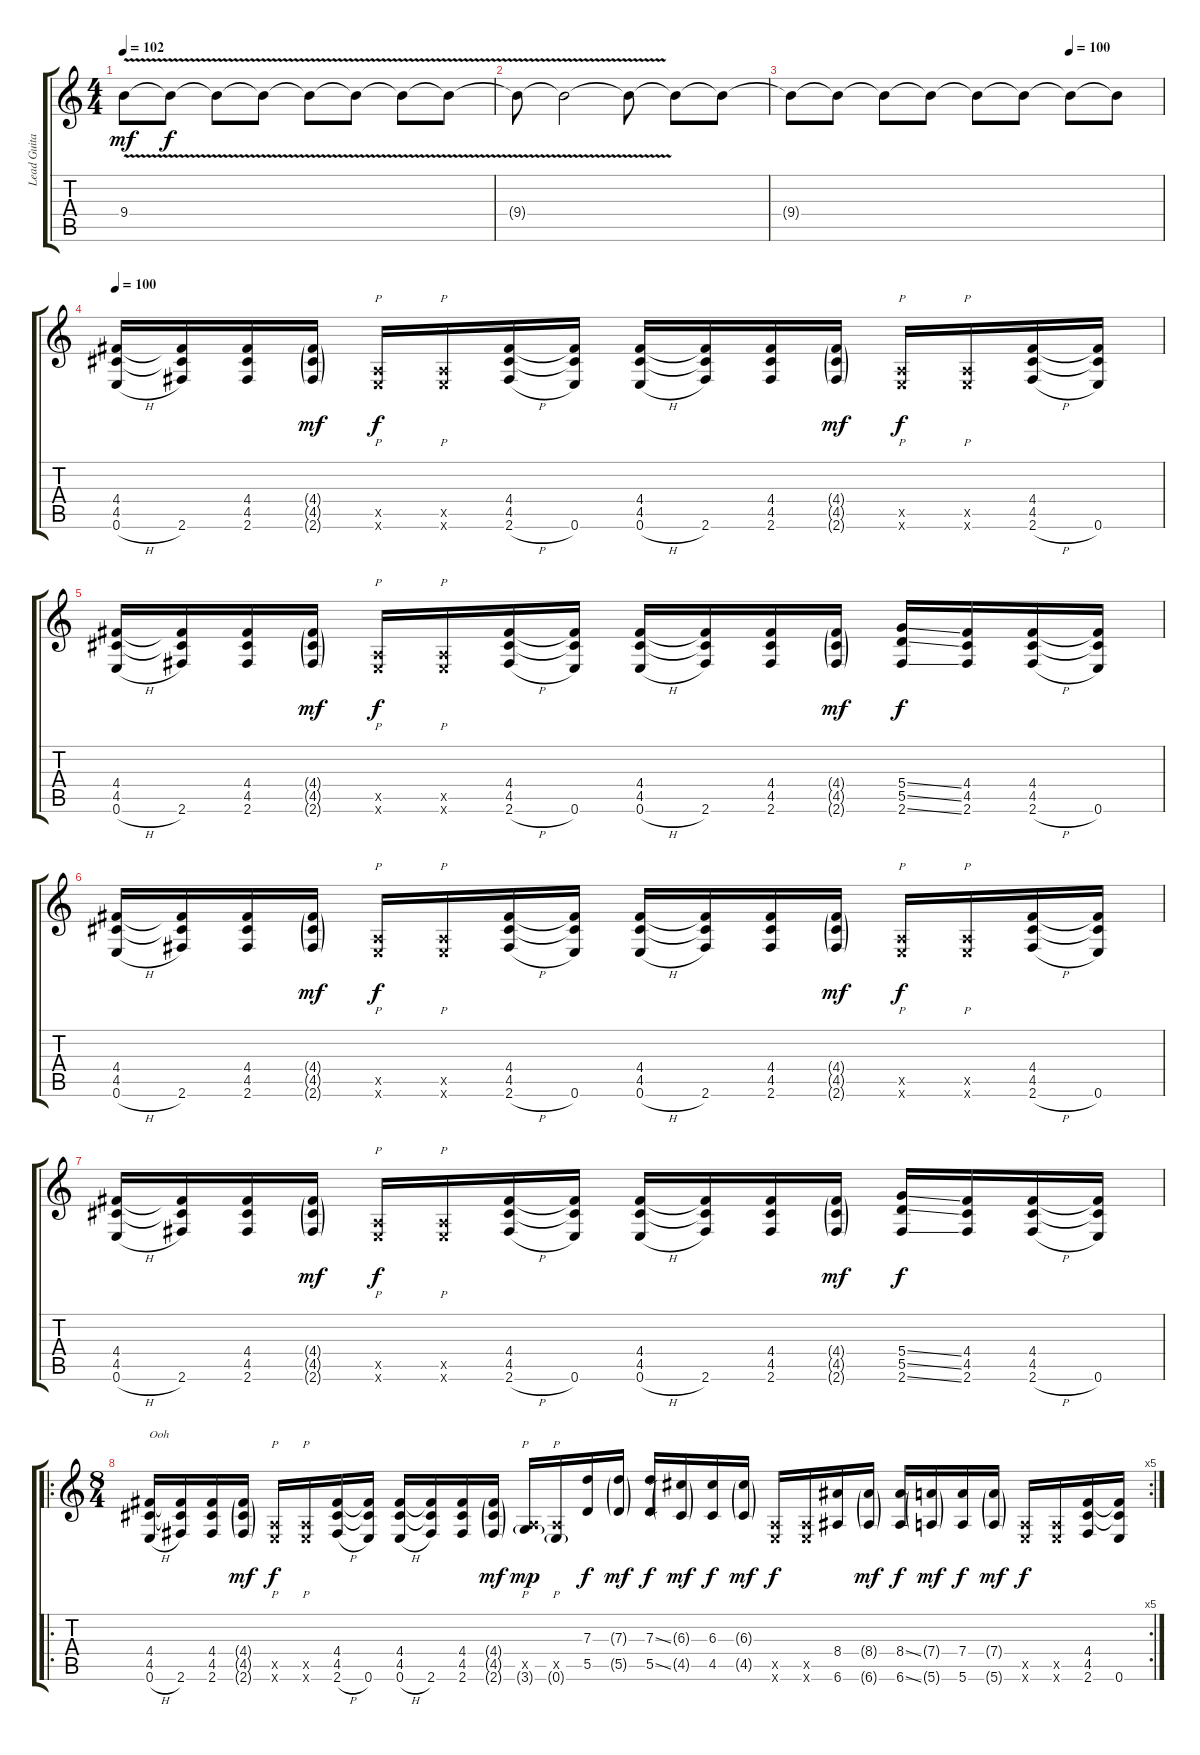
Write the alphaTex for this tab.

\track ("Lead Guitar" "Lead Guita") {instrument overdrivenguitar}
\staff {score tabs}
\tuning (E4 B3 G3 D3 A2 E2) {hide}
\ts (4 4)
\tempo 102
\clef g2
\ks c
9.4{v}.8{dy mf volume 5} 9.4{v t}.8{dy f volume 6} 9.4{v t}.8{volume 7} 9.4{v t}.8{volume 7} 9.4{v t}.8{volume 8} 9.4{v t}.8{volume 9} 9.4{v t}.8{volume 10} 9.4{v t}.8{volume 11} |
9.4{v t}.8{volume 12} 9.4{v t}.2{volume 13} 9.4{t}.8 9.4{t}.8{volume 13} 9.4{t}.8{volume 13} |
\tempo (100 0.75)
9.4{t}.8{volume 12} 9.4{t}.8{volume 11} 9.4{t}.8{volume 10} 9.4{t}.8{volume 8} 9.4{t}.8{volume 7} 9.4{t}.8{volume 5} 9.4{t}.8{volume 4} 9.4{t}.8 |
\tempo 100
(4.4 4.5 0.6{h}).16{volume 10 balance 0} (4.4{t} 4.5{t} 2.6).16 (4.4 4.5 2.6).16 (4.4{g} 4.5{g} 2.6{g}).16{dy mf} (0.5{x} 0.6{x}).16{p dy f} (0.5{x} 0.6{x}).16{p} (4.4 4.5 2.6{h}).16 (4.4{t} 4.5{t} 0.6).16 (4.4 4.5 0.6{h}).16 (4.4{t} 4.5{t} 2.6).16 (4.4 4.5 2.6).16 (4.4{g} 4.5{g} 2.6{g}).16{dy mf} (0.5{x} 0.6{x}).16{p dy f} (0.5{x} 0.6{x}).16{p} (4.4 4.5 2.6{h}).16 (4.4{t} 4.5{t} 0.6).16 |
(4.4 4.5 0.6{h}).16 (4.4{t} 4.5{t} 2.6).16 (4.4 4.5 2.6).16 (4.4{g} 4.5{g} 2.6{g}).16{dy mf} (0.5{x} 0.6{x}).16{p dy f} (0.5{x} 0.6{x}).16{p} (4.4 4.5 2.6{h}).16 (4.4{t} 4.5{t} 0.6).16 (4.4 4.5 0.6{h}).16 (4.4{t} 4.5{t} 2.6).16 (4.4 4.5 2.6).16 (4.4{g} 4.5{g} 2.6{g}).16{dy mf} (5.4{ss} 5.5{ss} 2.6{ss}).16{dy f} (4.4 4.5 2.6).16 (4.4 4.5 2.6{h}).16 (4.4{t} 4.5{t} 0.6).16 |
(4.4 4.5 0.6{h}).16 (4.4{t} 4.5{t} 2.6).16 (4.4 4.5 2.6).16 (4.4{g} 4.5{g} 2.6{g}).16{dy mf} (0.5{x} 0.6{x}).16{p dy f} (0.5{x} 0.6{x}).16{p} (4.4 4.5 2.6{h}).16 (4.4{t} 4.5{t} 0.6).16 (4.4 4.5 0.6{h}).16 (4.4{t} 4.5{t} 2.6).16 (4.4 4.5 2.6).16 (4.4{g} 4.5{g} 2.6{g}).16{dy mf} (0.5{x} 0.6{x}).16{p dy f} (0.5{x} 0.6{x}).16{p} (4.4 4.5 2.6{h}).16 (4.4{t} 4.5{t} 0.6).16 |
(4.4 4.5 0.6{h}).16 (4.4{t} 4.5{t} 2.6).16 (4.4 4.5 2.6).16 (4.4{g} 4.5{g} 2.6{g}).16{dy mf} (0.5{x} 0.6{x}).16{p dy f} (0.5{x} 0.6{x}).16{p} (4.4 4.5 2.6{h}).16 (4.4{t} 4.5{t} 0.6).16 (4.4 4.5 0.6{h}).16 (4.4{t} 4.5{t} 2.6).16 (4.4 4.5 2.6).16 (4.4{g} 4.5{g} 2.6{g}).16{dy mf} (5.4{ss} 5.5{ss} 2.6{ss}).16{dy f} (4.4 4.5 2.6).16 (4.4 4.5 2.6{h}).16 (4.4{t} 4.5{t} 0.6).16 |
\ro
\rc 5
\ts (8 4)
(4.4 4.5 0.6{h}).16{txt "Ooh" volume 16 balance 10} (4.4{t} 4.5{t} 2.6).16 (4.4 4.5 2.6).16 (4.4{g} 4.5{g} 2.6{g}).16{dy mf} (0.5{x} 0.6{x}).16{p dy f} (0.5{x} 0.6{x}).16{p} (4.4 4.5 2.6{h}).16 (4.4{t} 4.5{t} 0.6).16 (4.4 4.5 0.6{h}).16 (4.4{t} 4.5{t} 2.6).16 (4.4 4.5 2.6).16 (4.4{g} 4.5{g} 2.6{g}).16{dy mf} (0.5{x} 3.6{g}).16{p dy mp} (0.5{x} 0.6{g}).16{p} (7.3 5.5).16{dy f} (7.3{g} 5.5{g}).16{dy mf} (7.3{ss} 5.5{ss}).16{dy f} (6.3{g} 4.5{g}).16{dy mf} (6.3 4.5).16{dy f} (6.3{g} 4.5{g}).16{dy mf} (0.5{x} 0.6{x}).16{dy f} (0.5{x} 0.6{x}).16 (8.4 6.6).16 (8.4{g} 6.6{g}).16{dy mf} (8.4{ss} 6.6{ss}).16{dy f} (7.4{g} 5.6{g}).16{dy mf} (7.4 5.6).16{dy f} (7.4{g} 5.6{g}).16{dy mf} (0.5{x} 0.6{x}).16{dy f} (0.5{x} 0.6{x}).16 (4.4 4.5 2.6).16 (4.4{t} 4.5{t} 0.6).16
